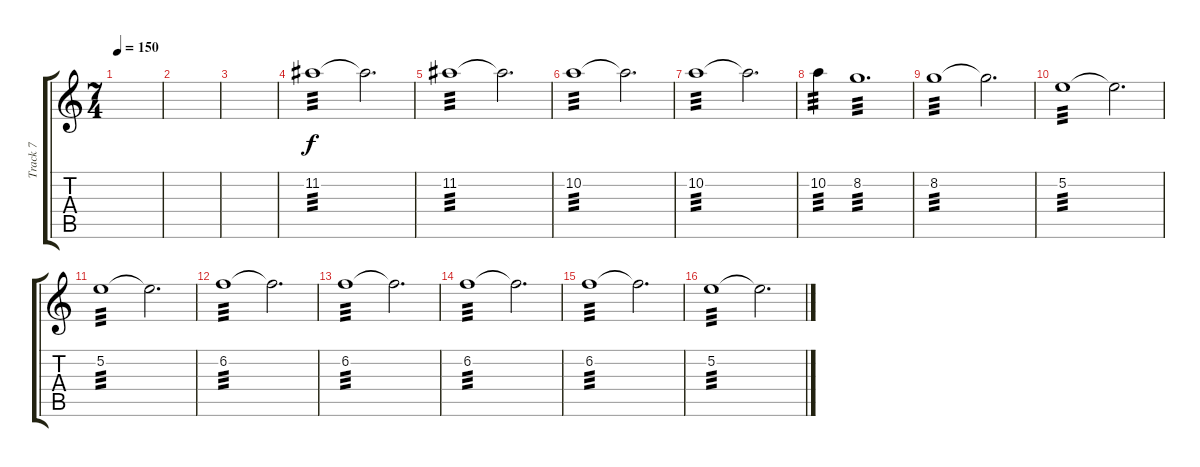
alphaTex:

\track ("Track 7" "Track 7") {instrument distortionguitar}
\staff {score tabs}
\tuning (E4 B3 G3 D3 A2 E2) {hide}
\ts (7 4)
\tempo 150
\clef g2
\ks c
|
|
|
11.2.1{tp 3} 11.2{t}.2{d} |
11.2.1{tp 3} 11.2{t}.2{d} |
10.2.1{tp 3} 10.2{t}.2{d} |
10.2.1{tp 3} 10.2{t}.2{d} |
10.2.4{tp 3} 8.2.1{d tp 3} |
8.2.1{tp 3} 8.2{t}.2{d} |
5.2.1{tp 3} 5.2{t}.2{d} |
5.2.1{tp 3} 5.2{t}.2{d} |
6.2.1{tp 3} 6.2{t}.2{d} |
6.2.1{tp 3} 6.2{t}.2{d} |
6.2.1{tp 3} 6.2{t}.2{d} |
6.2.1{tp 3} 6.2{t}.2{d} |
5.2.1{tp 3} 5.2{t}.2{d}
